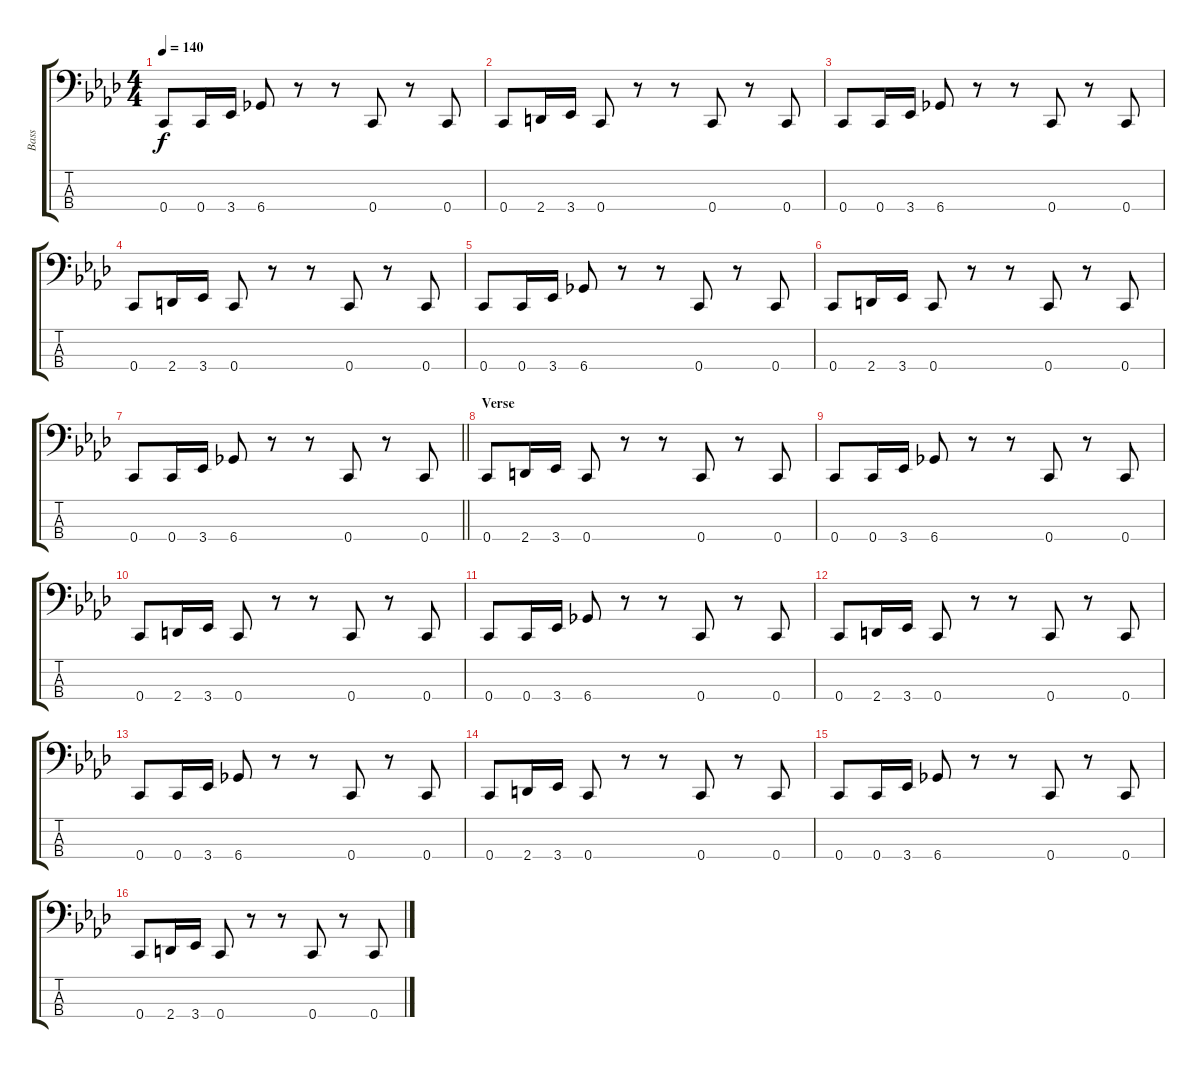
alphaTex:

\track ("Bass" "Bass") {instrument electricbasspick}
\staff {score tabs}
\tuning (F2 C2 G1 C1) {hide}
\ts (4 4)
\tempo 140
\clef f4
\ks ab
0.4.8{dy f} 0.4.16 3.4.16 6.4.8 r.8 r.8 0.4.8 r.8 0.4.8 |
0.4.8 2.4.16 3.4.16 0.4.8 r.8 r.8 0.4.8 r.8 0.4.8 |
0.4.8 0.4.16 3.4.16 6.4.8 r.8 r.8 0.4.8 r.8 0.4.8 |
0.4.8 2.4.16 3.4.16 0.4.8 r.8 r.8 0.4.8 r.8 0.4.8 |
0.4.8 0.4.16 3.4.16 6.4.8 r.8 r.8 0.4.8 r.8 0.4.8 |
0.4.8 2.4.16 3.4.16 0.4.8 r.8 r.8 0.4.8 r.8 0.4.8 |
\barLineRight lightlight
0.4.8 0.4.16 3.4.16 6.4.8 r.8 r.8 0.4.8 r.8 0.4.8 |
\section ("" "Verse")
0.4.8 2.4.16 3.4.16 0.4.8 r.8 r.8 0.4.8 r.8 0.4.8 |
0.4.8 0.4.16 3.4.16 6.4.8 r.8 r.8 0.4.8 r.8 0.4.8 |
0.4.8 2.4.16 3.4.16 0.4.8 r.8 r.8 0.4.8 r.8 0.4.8 |
0.4.8 0.4.16 3.4.16 6.4.8 r.8 r.8 0.4.8 r.8 0.4.8 |
0.4.8 2.4.16 3.4.16 0.4.8 r.8 r.8 0.4.8 r.8 0.4.8 |
0.4.8 0.4.16 3.4.16 6.4.8 r.8 r.8 0.4.8 r.8 0.4.8 |
0.4.8 2.4.16 3.4.16 0.4.8 r.8 r.8 0.4.8 r.8 0.4.8 |
0.4.8 0.4.16 3.4.16 6.4.8 r.8 r.8 0.4.8 r.8 0.4.8 |
0.4.8 2.4.16 3.4.16 0.4.8 r.8 r.8 0.4.8 r.8 0.4.8
